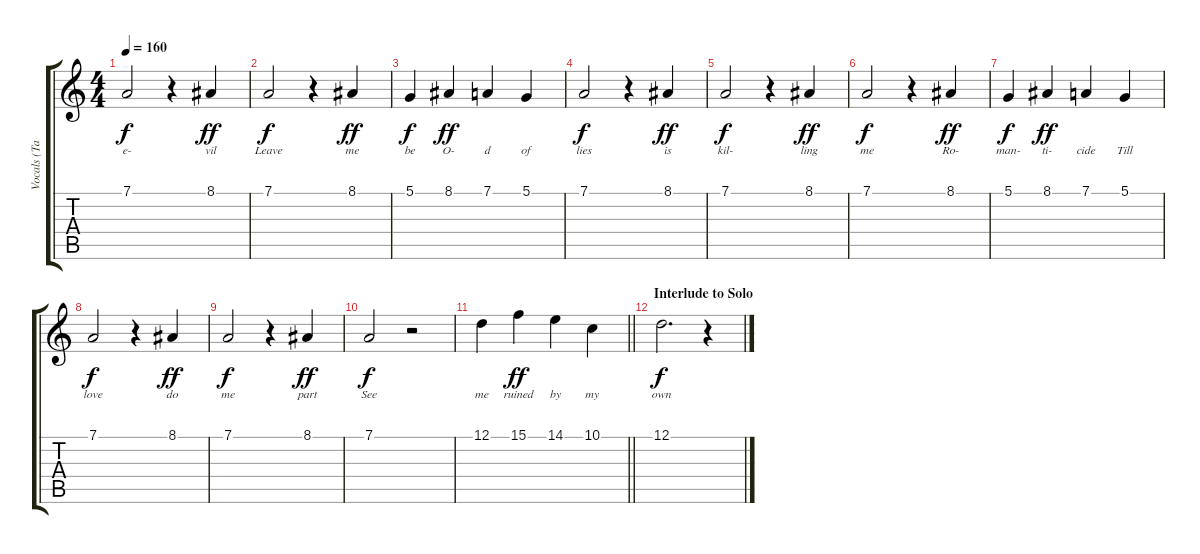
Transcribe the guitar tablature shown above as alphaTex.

\track ("Vocals (Tarja & Marco)" "Vocals (Ta") {instrument lead6voice}
\staff {score tabs}
\tuning (D4 A3 F3 C3 G2 D2) {hide}
\ts (4 4)
\tempo 160
\clef g2
\ks c
7.1.2{lyrics (0 "e-") lyrics (1 "") lyrics (2 "") lyrics (3 "") lyrics (4 "") dy f} r.4 8.1.4{lyrics (0 "vil") lyrics (1 "") lyrics (2 "") lyrics (3 "") lyrics (4 "") dy ff} |
7.1.2{lyrics (0 "Leave") lyrics (1 "") lyrics (2 "") lyrics (3 "") lyrics (4 "") dy f} r.4 8.1.4{lyrics (0 "me") lyrics (1 "") lyrics (2 "") lyrics (3 "") lyrics (4 "") dy ff} |
5.1.4{lyrics (0 "be") lyrics (1 "") lyrics (2 "") lyrics (3 "") lyrics (4 "") dy f} 8.1.4{lyrics (0 "O-") lyrics (1 "") lyrics (2 "") lyrics (3 "") lyrics (4 "") dy ff} 7.1.4{lyrics (0 "d") lyrics (1 "") lyrics (2 "") lyrics (3 "") lyrics (4 "")} 5.1.4{lyrics (0 "of") lyrics (1 "") lyrics (2 "") lyrics (3 "") lyrics (4 "")} |
7.1.2{lyrics (0 "lies") lyrics (1 "") lyrics (2 "") lyrics (3 "") lyrics (4 "") dy f} r.4 8.1.4{lyrics (0 "is") lyrics (1 "") lyrics (2 "") lyrics (3 "") lyrics (4 "") dy ff} |
7.1.2{lyrics (0 "kil-") lyrics (1 "") lyrics (2 "") lyrics (3 "") lyrics (4 "") dy f} r.4 8.1.4{lyrics (0 "ling") lyrics (1 "") lyrics (2 "") lyrics (3 "") lyrics (4 "") dy ff} |
7.1.2{lyrics (0 "me") lyrics (1 "") lyrics (2 "") lyrics (3 "") lyrics (4 "") dy f} r.4 8.1.4{lyrics (0 "Ro-") lyrics (1 "") lyrics (2 "") lyrics (3 "") lyrics (4 "") dy ff} |
5.1.4{lyrics (0 "man-") lyrics (1 "") lyrics (2 "") lyrics (3 "") lyrics (4 "") dy f} 8.1.4{lyrics (0 "ti-") lyrics (1 "") lyrics (2 "") lyrics (3 "") lyrics (4 "") dy ff} 7.1.4{lyrics (0 "cide") lyrics (1 "") lyrics (2 "") lyrics (3 "") lyrics (4 "")} 5.1.4{lyrics (0 "Till") lyrics (1 "") lyrics (2 "") lyrics (3 "") lyrics (4 "")} |
7.1.2{lyrics (0 "love") lyrics (1 "") lyrics (2 "") lyrics (3 "") lyrics (4 "") dy f} r.4 8.1.4{lyrics (0 "do") lyrics (1 "") lyrics (2 "") lyrics (3 "") lyrics (4 "") dy ff} |
7.1.2{lyrics (0 "me") lyrics (1 "") lyrics (2 "") lyrics (3 "") lyrics (4 "") dy f} r.4 8.1.4{lyrics (0 "part") lyrics (1 "") lyrics (2 "") lyrics (3 "") lyrics (4 "") dy ff} |
7.1.2{lyrics (0 "See") lyrics (1 "") lyrics (2 "") lyrics (3 "") lyrics (4 "") dy f} r.2 |
\barLineRight lightlight
12.1.4{lyrics (0 "me") lyrics (1 "") lyrics (2 "") lyrics (3 "") lyrics (4 "")} 15.1.4{lyrics (0 "ruined") lyrics (1 "") lyrics (2 "") lyrics (3 "") lyrics (4 "") dy ff} 14.1.4{lyrics (0 "by") lyrics (1 "") lyrics (2 "") lyrics (3 "") lyrics (4 "")} 10.1.4{lyrics (0 "my") lyrics (1 "") lyrics (2 "") lyrics (3 "") lyrics (4 "")} |
\section ("" "Interlude to Solo")
12.1.2{d lyrics (0 "own") lyrics (1 "") lyrics (2 "") lyrics (3 "") lyrics (4 "") dy f} r.4
